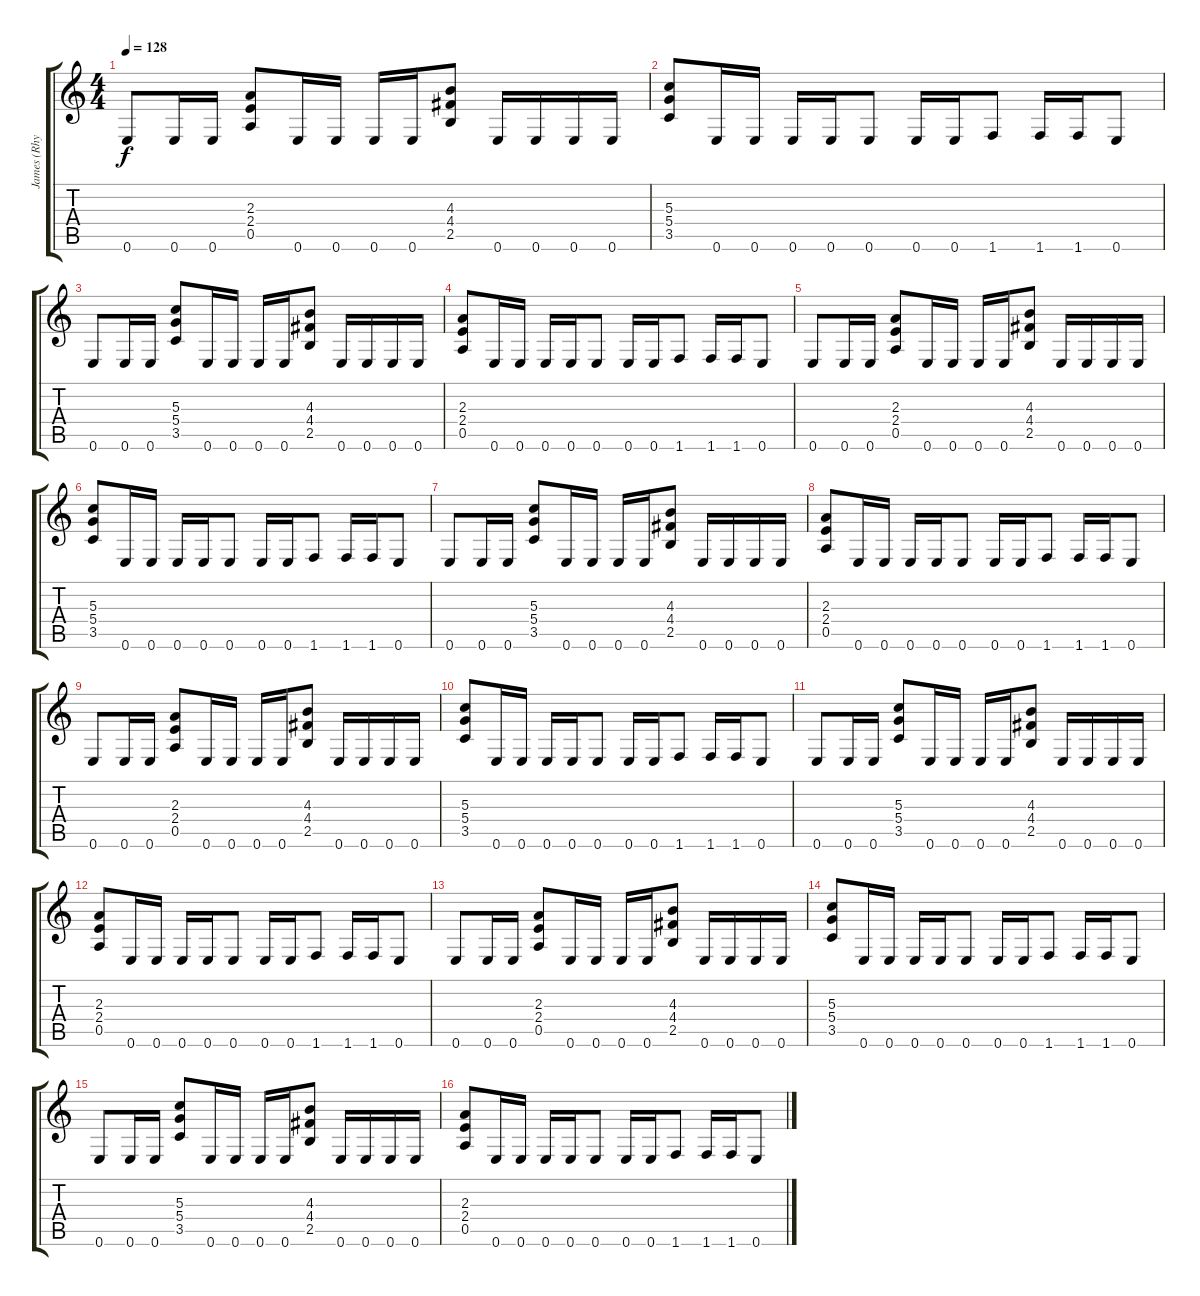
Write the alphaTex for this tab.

\track ("James (Rhythm Guitar)" "James (Rhy") {instrument distortionguitar}
\staff {score tabs}
\tuning (E4 B3 G3 D3 A2 E2) {hide}
\ts (4 4)
\tempo 128
\clef g2
\ks c
0.6.8{dy f} 0.6.16 0.6.16 (2.3 2.4 0.5).8 0.6.16 0.6.16 0.6.16 0.6.16 (4.3 4.4 2.5).8 0.6.16 0.6.16 0.6.16 0.6.16 |
(5.3 5.4 3.5).8 0.6.16 0.6.16 0.6.16 0.6.16 0.6.8 0.6.16 0.6.16 1.6.8 1.6.16 1.6.16 0.6.8 |
0.6.8 0.6.16 0.6.16 (5.3 5.4 3.5).8 0.6.16 0.6.16 0.6.16 0.6.16 (4.3 4.4 2.5).8 0.6.16 0.6.16 0.6.16 0.6.16 |
(2.3 2.4 0.5).8 0.6.16 0.6.16 0.6.16 0.6.16 0.6.8 0.6.16 0.6.16 1.6.8 1.6.16 1.6.16 0.6.8 |
0.6.8 0.6.16 0.6.16 (2.3 2.4 0.5).8 0.6.16 0.6.16 0.6.16 0.6.16 (4.3 4.4 2.5).8 0.6.16 0.6.16 0.6.16 0.6.16 |
(5.3 5.4 3.5).8 0.6.16 0.6.16 0.6.16 0.6.16 0.6.8 0.6.16 0.6.16 1.6.8 1.6.16 1.6.16 0.6.8 |
0.6.8 0.6.16 0.6.16 (5.3 5.4 3.5).8 0.6.16 0.6.16 0.6.16 0.6.16 (4.3 4.4 2.5).8 0.6.16 0.6.16 0.6.16 0.6.16 |
(2.3 2.4 0.5).8 0.6.16 0.6.16 0.6.16 0.6.16 0.6.8 0.6.16 0.6.16 1.6.8 1.6.16 1.6.16 0.6.8 |
0.6.8 0.6.16 0.6.16 (2.3 2.4 0.5).8 0.6.16 0.6.16 0.6.16 0.6.16 (4.3 4.4 2.5).8 0.6.16 0.6.16 0.6.16 0.6.16 |
(5.3 5.4 3.5).8 0.6.16 0.6.16 0.6.16 0.6.16 0.6.8 0.6.16 0.6.16 1.6.8 1.6.16 1.6.16 0.6.8 |
0.6.8{volume 13} 0.6.16 0.6.16 (5.3 5.4 3.5).8 0.6.16 0.6.16 0.6.16 0.6.16 (4.3 4.4 2.5).8 0.6.16 0.6.16 0.6.16 0.6.16 |
(2.3 2.4 0.5).8 0.6.16 0.6.16 0.6.16 0.6.16 0.6.8 0.6.16 0.6.16 1.6.8 1.6.16 1.6.16 0.6.8 |
0.6.8{volume 10} 0.6.16 0.6.16 (2.3 2.4 0.5).8 0.6.16 0.6.16 0.6.16 0.6.16 (4.3 4.4 2.5).8 0.6.16 0.6.16 0.6.16 0.6.16 |
(5.3 5.4 3.5).8 0.6.16 0.6.16 0.6.16 0.6.16 0.6.8 0.6.16 0.6.16 1.6.8 1.6.16 1.6.16 0.6.8 |
0.6.8{volume 8} 0.6.16 0.6.16 (5.3 5.4 3.5).8 0.6.16 0.6.16 0.6.16 0.6.16 (4.3 4.4 2.5).8 0.6.16 0.6.16 0.6.16 0.6.16 |
(2.3 2.4 0.5).8 0.6.16 0.6.16 0.6.16 0.6.16 0.6.8 0.6.16 0.6.16 1.6.8 1.6.16 1.6.16 0.6.8
